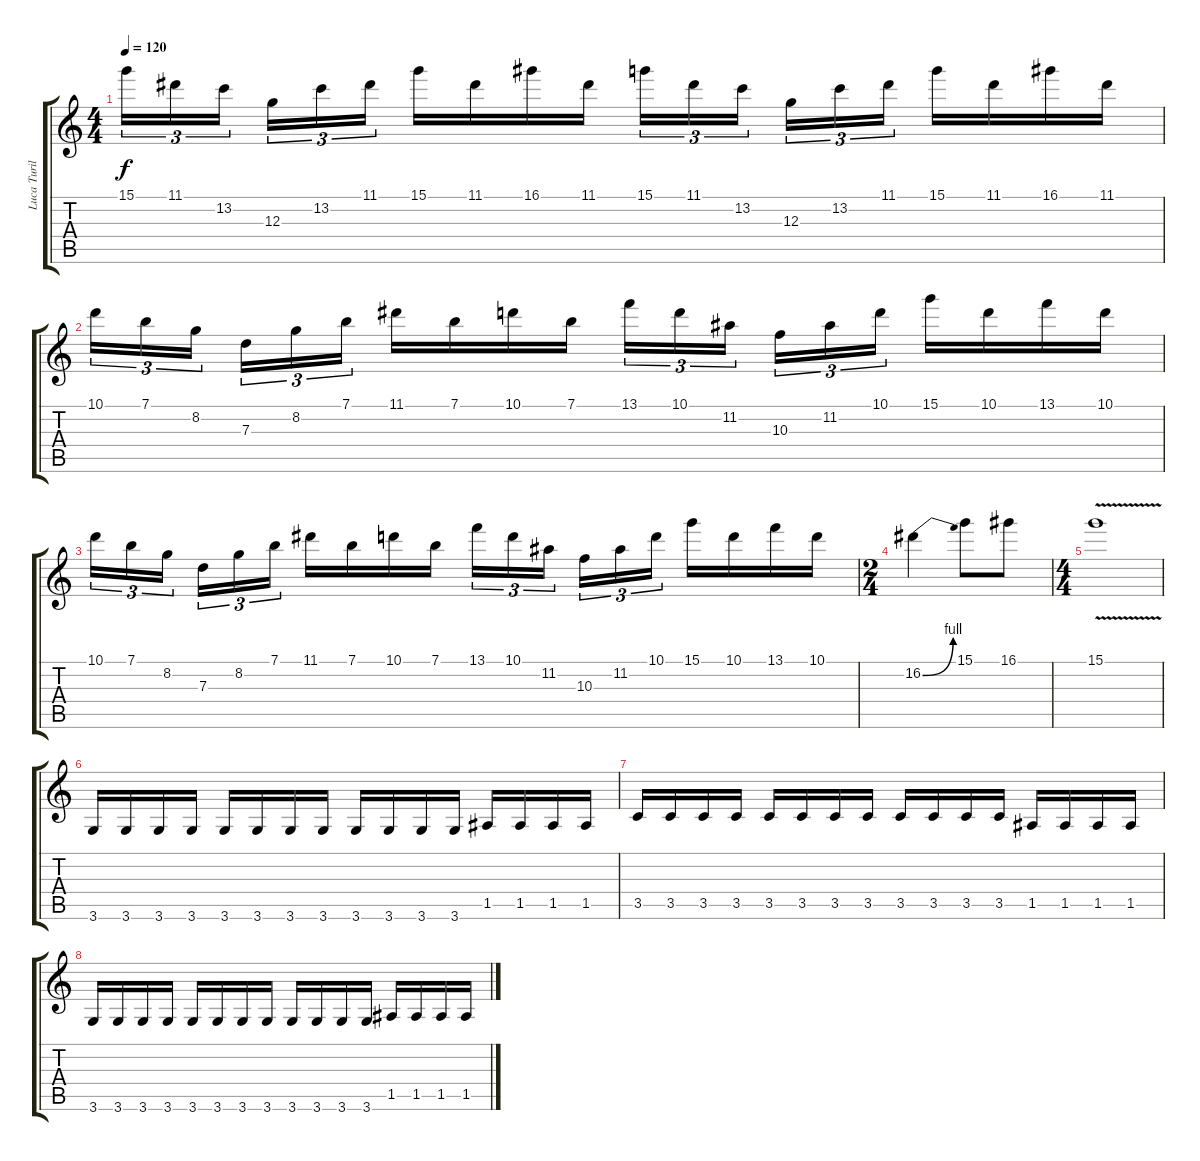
\track ("Luca Turilli - Lead Guitar" "Luca Turil") {instrument distortionguitar}
\staff {score tabs}
\tuning (E4 B3 G3 D3 A2 E2) {hide}
\ts (4 4)
\tempo 120
\clef g2
\ks c
15.1.16{tu (3 2) dy f} 11.1.16{tu (3 2)} 13.2.16{tu (3 2)} 12.3.16{tu (3 2)} 13.2.16{tu (3 2)} 11.1.16{tu (3 2)} 15.1.16 11.1.16 16.1.16 11.1.16 15.1.16{tu (3 2)} 11.1.16{tu (3 2)} 13.2.16{tu (3 2)} 12.3.16{tu (3 2)} 13.2.16{tu (3 2)} 11.1.16{tu (3 2)} 15.1.16 11.1.16 16.1.16 11.1.16 |
10.1.16{tu (3 2)} 7.1.16{tu (3 2)} 8.2.16{tu (3 2)} 7.3.16{tu (3 2)} 8.2.16{tu (3 2)} 7.1.16{tu (3 2)} 11.1.16 7.1.16 10.1.16 7.1.16 13.1.16{tu (3 2)} 10.1.16{tu (3 2)} 11.2.16{tu (3 2)} 10.3.16{tu (3 2)} 11.2.16{tu (3 2)} 10.1.16{tu (3 2)} 15.1.16 10.1.16 13.1.16 10.1.16 |
10.1.16{tu (3 2)} 7.1.16{tu (3 2)} 8.2.16{tu (3 2)} 7.3.16{tu (3 2)} 8.2.16{tu (3 2)} 7.1.16{tu (3 2)} 11.1.16 7.1.16 10.1.16 7.1.16 13.1.16{tu (3 2)} 10.1.16{tu (3 2)} 11.2.16{tu (3 2)} 10.3.16{tu (3 2)} 11.2.16{tu (3 2)} 10.1.16{tu (3 2)} 15.1.16 10.1.16 13.1.16 10.1.16 |
\ts (2 4)
16.2{be (bend 0 0 60 4)}.4 15.1.8 16.1.8 |
\ts (4 4)
15.1{v}.1 |
3.6.16 3.6.16 3.6.16 3.6.16 3.6.16 3.6.16 3.6.16 3.6.16 3.6.16 3.6.16 3.6.16 3.6.16 1.5.16 1.5.16 1.5.16 1.5.16 |
3.5.16 3.5.16 3.5.16 3.5.16 3.5.16 3.5.16 3.5.16 3.5.16 3.5.16 3.5.16 3.5.16 3.5.16 1.5.16 1.5.16 1.5.16 1.5.16 |
3.6.16 3.6.16 3.6.16 3.6.16 3.6.16 3.6.16 3.6.16 3.6.16 3.6.16 3.6.16 3.6.16 3.6.16 1.5.16 1.5.16 1.5.16 1.5.16
